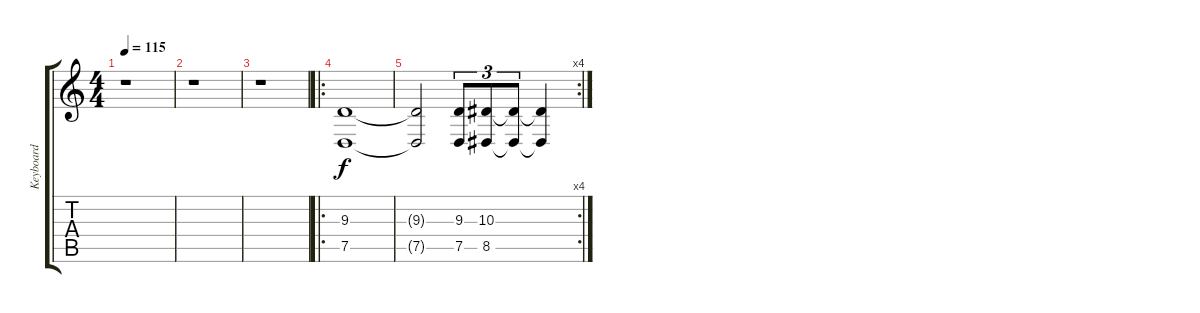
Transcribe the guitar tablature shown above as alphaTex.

\track ("Keyboard" "Keyboard") {instrument choiraahs}
\staff {score tabs}
\tuning (D4 A3 F3 C3 G2 D2) {hide}
\ts (4 4)
\tempo 115
\clef g2
\ks c
r.1{dy f} |
r.1 |
r.1 |
\ro
(9.3 7.5).1 |
\rc 4
(9.3{t} 7.5{t}).2 (9.3 7.5).8{tu (3 2)} (10.3 8.5).8{tu (3 2)} (10.3{t} 8.5{t}).8{tu (3 2)} (10.3{t} 8.5{t}).4
